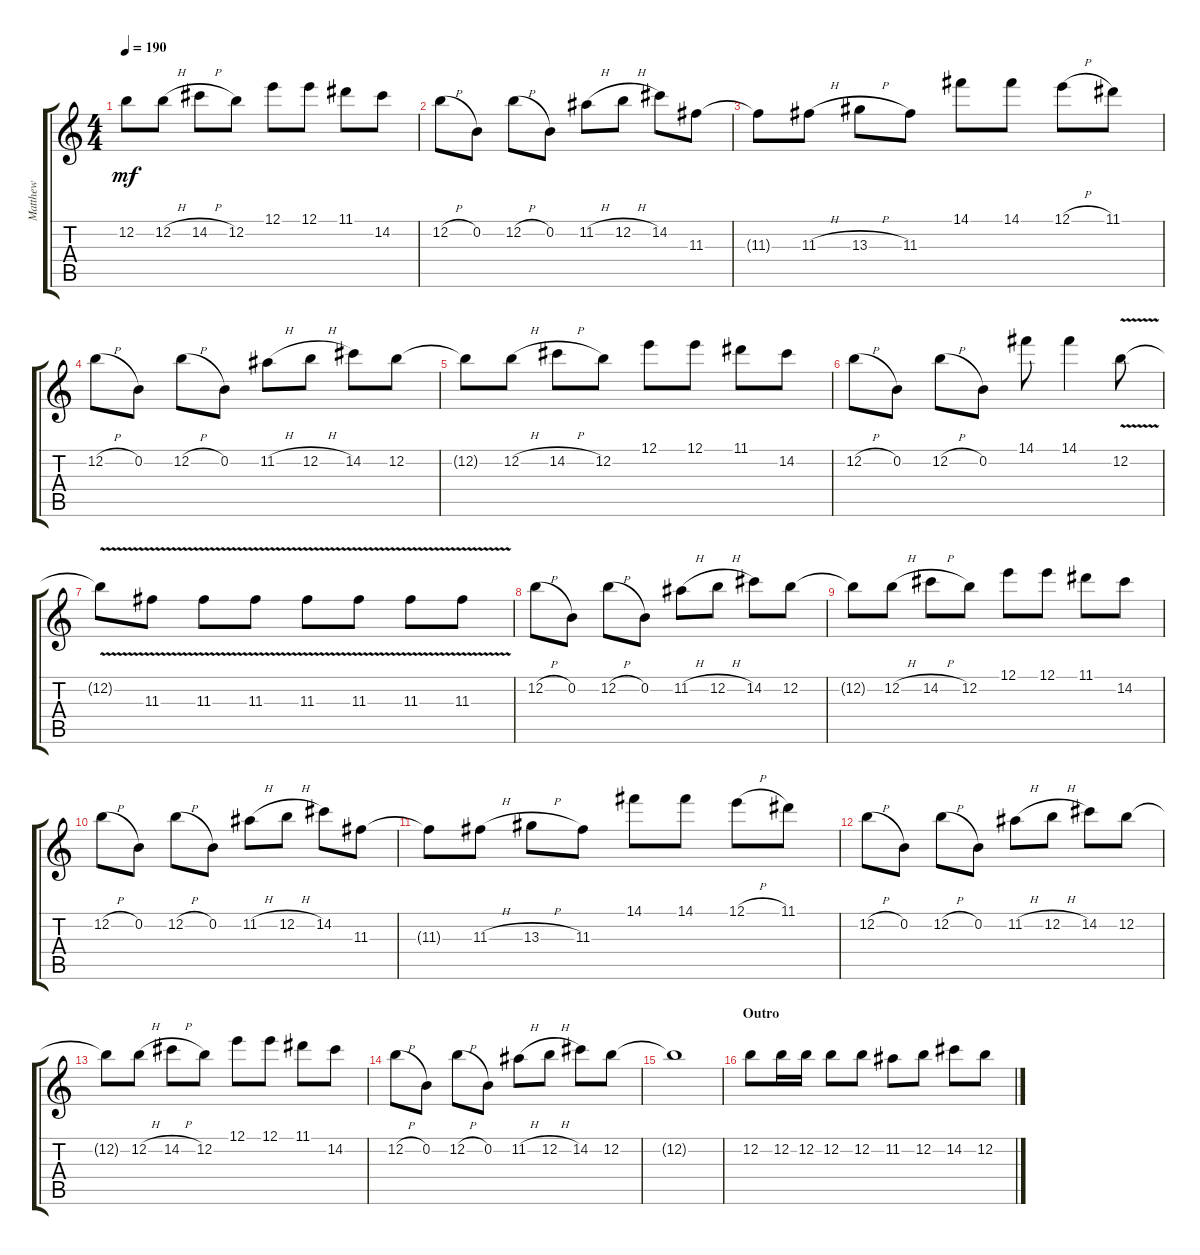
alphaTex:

\track ("Matthew" "Matthew") {instrument distortionguitar}
\staff {score tabs}
\tuning (E4 B3 G3 D3 A2 E2) {hide}
\ts (4 4)
\tempo 190
\clef g2
\ks c
12.2{t}.8{dy mf} 12.2{h}.8 14.2{h}.8 12.2.8 12.1.8 12.1.8 11.1.8 14.2.8 |
12.2{h}.8 0.2.8 12.2{h}.8 0.2.8 11.2{h}.8 12.2{h}.8 14.2.8 11.3.8 |
11.3{t}.8 11.3{h}.8 13.3{h}.8 11.3.8 14.1.8 14.1.8 12.1{h}.8 11.1.8 |
12.2{h}.8 0.2.8 12.2{h}.8 0.2.8 11.2{h}.8 12.2{h}.8 14.2.8 12.2.8 |
12.2{t}.8 12.2{h}.8 14.2{h}.8 12.2.8 12.1.8 12.1.8 11.1.8 14.2.8 |
12.2{h}.8 0.2.8 12.2{h}.8 0.2.8 14.1.8 14.1.4 12.2{v}.8 |
12.2{v t}.8 11.3{v}.8 11.3{v}.8 11.3{v}.8 11.3{v}.8 11.3{v}.8 11.3{v}.8 11.3{v}.8 |
12.2{h}.8 0.2.8 12.2{h}.8 0.2.8 11.2{h}.8 12.2{h}.8 14.2.8 12.2.8 |
12.2{t}.8 12.2{h}.8 14.2{h}.8 12.2.8 12.1.8 12.1.8 11.1.8 14.2.8 |
12.2{h}.8 0.2.8 12.2{h}.8 0.2.8 11.2{h}.8 12.2{h}.8 14.2.8 11.3.8 |
11.3{t}.8 11.3{h}.8 13.3{h}.8 11.3.8 14.1.8 14.1.8 12.1{h}.8 11.1.8 |
12.2{h}.8 0.2.8 12.2{h}.8 0.2.8 11.2{h}.8 12.2{h}.8 14.2.8 12.2.8 |
12.2{t}.8 12.2{h}.8 14.2{h}.8 12.2.8 12.1.8 12.1.8 11.1.8 14.2.8 |
12.2{h}.8 0.2.8 12.2{h}.8 0.2.8 11.2{h}.8 12.2{h}.8 14.2.8 12.2.8 |
12.2{t}.1 |
\section ("" "Outro")
12.2.8 12.2.16 12.2.16 12.2.8 12.2.8 11.2.8 12.2.8 14.2.8 12.2.8
